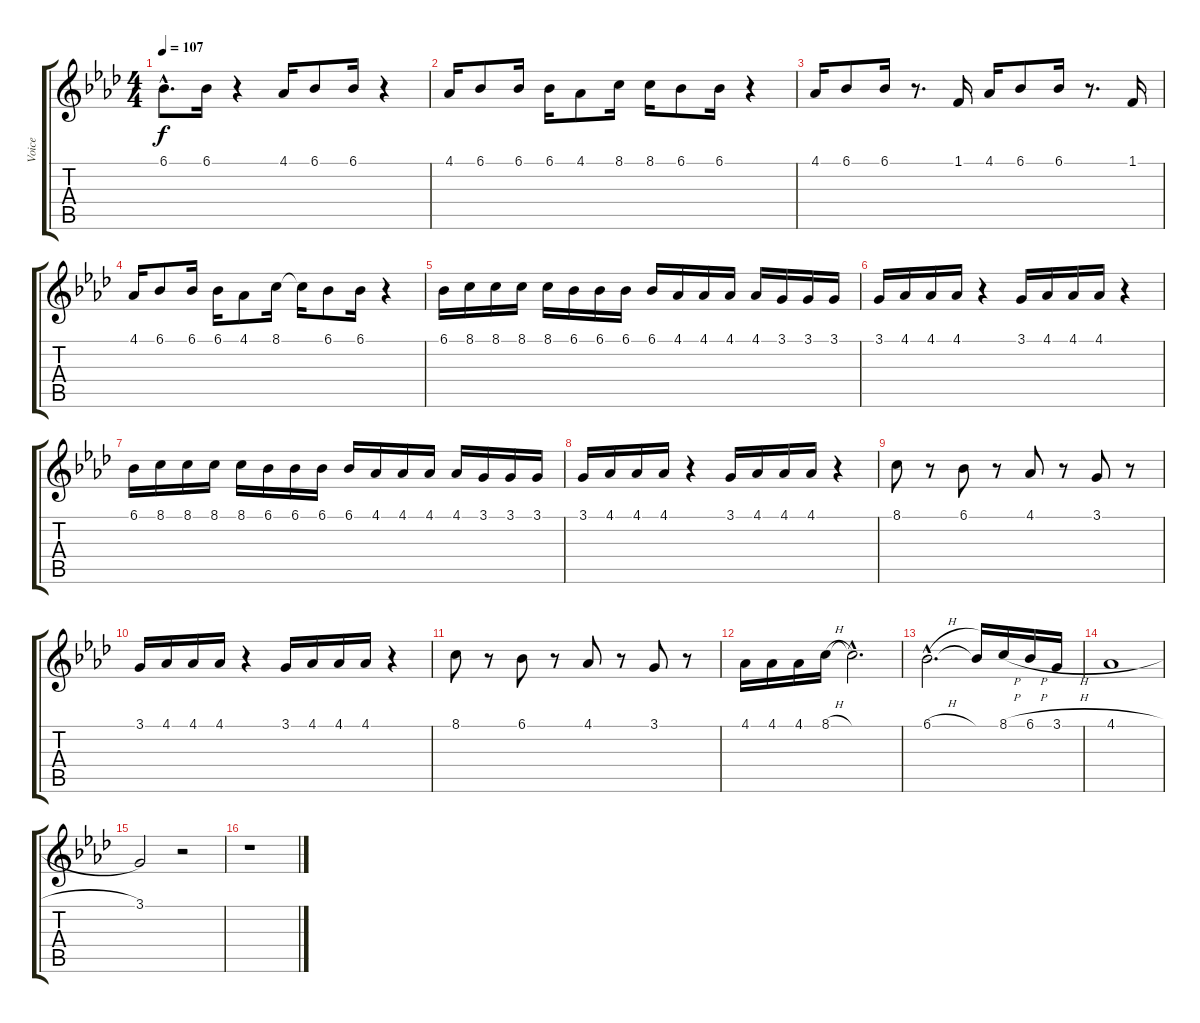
\track ("Voice" "Voice") {instrument lead6voice}
\staff {score tabs}
\tuning (E4 B3 G3 D3 A2 E2) {hide}
\ts (4 4)
\tempo 107
\clef g2
\ks ab
6.1{hac}.8{d dy f} 6.1.16 r.4 4.1.16 6.1.8 6.1.16 r.4 |
4.1.16 6.1.8 6.1.16 6.1.16 4.1.8 8.1.16 8.1.16 6.1.8 6.1.16 r.4 |
4.1.16 6.1.8 6.1.16 r.8{d} 1.1.16 4.1.16 6.1.8 6.1.16 r.8{d} 1.1.16 |
4.1.16 6.1.8 6.1.16 6.1.16 4.1.8 8.1.16 8.1{t}.16 6.1.8 6.1.16 r.4 |
6.1.16 8.1.16 8.1.16 8.1.16 8.1.16 6.1.16 6.1.16 6.1.16 6.1.16 4.1.16 4.1.16 4.1.16 4.1.16 3.1.16 3.1.16 3.1.16 |
3.1.16 4.1.16 4.1.16 4.1.16 r.4 3.1.16 4.1.16 4.1.16 4.1.16 r.4 |
6.1.16 8.1.16 8.1.16 8.1.16 8.1.16 6.1.16 6.1.16 6.1.16 6.1.16 4.1.16 4.1.16 4.1.16 4.1.16 3.1.16 3.1.16 3.1.16 |
3.1.16 4.1.16 4.1.16 4.1.16 r.4 3.1.16 4.1.16 4.1.16 4.1.16 r.4 |
8.1.8 r.8 6.1.8 r.8 4.1.8 r.8 3.1.8 r.8 |
3.1.16 4.1.16 4.1.16 4.1.16 r.4 3.1.16 4.1.16 4.1.16 4.1.16 r.4 |
8.1.8 r.8 6.1.8 r.8 4.1.8 r.8 3.1.8 r.8 |
4.1.16 4.1.16 4.1.16 8.1{h}.16 8.1{hac t}.2{d} |
6.1{h hac}.2{d} 6.1{t}.16 8.1{h}.16 6.1{h}.16 3.1{h}.16 |
4.1{h}.1 |
3.1.2 r.2 |
r.1
